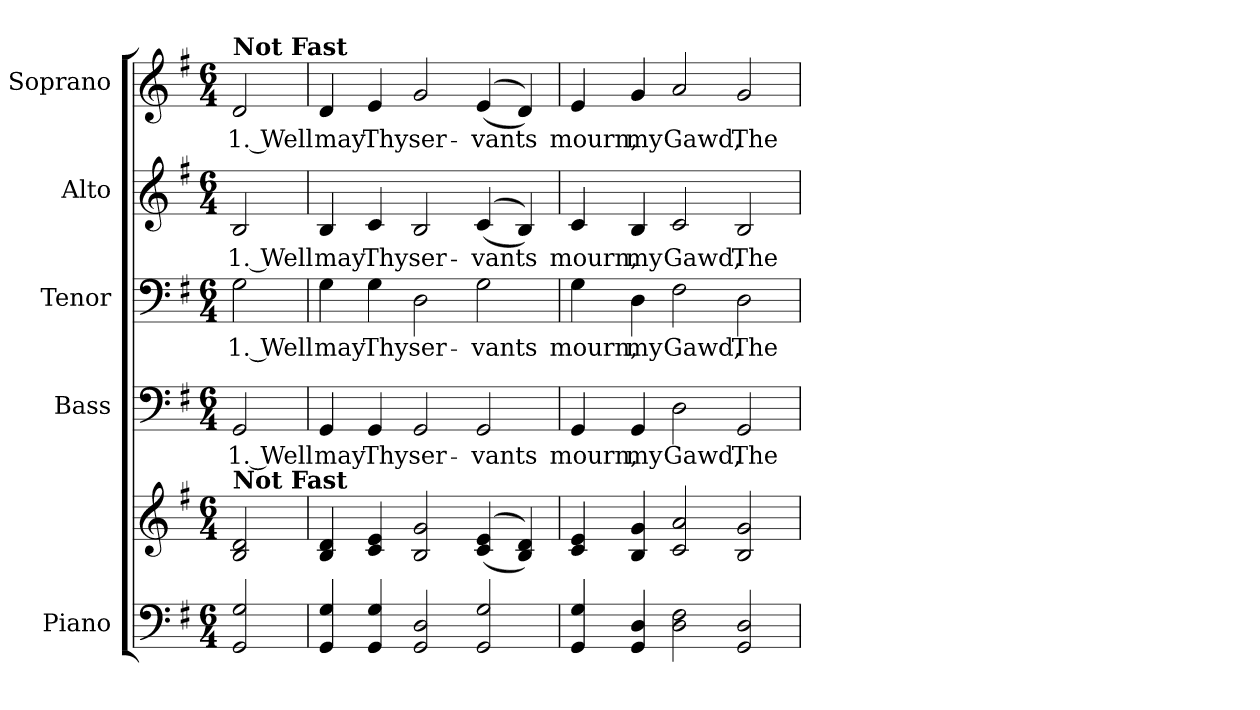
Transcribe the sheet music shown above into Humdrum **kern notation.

**kern	**kern	**kern	**text	**kern	**text	**kern	**text	**kern	**text
*part5	*part5	*part4	*part4	*part3	*part3	*part2	*part2	*part1	*part1
*staff6	*staff5	*staff4	*staff4	*staff3	*staff3	*staff2	*staff2	*staff1	*staff1
*I"Piano	*	*I"Bass	*	*I"Tenor	*	*I"Alto	*	*I"Soprano	*
*I'Pno.	*	*I'B.	*	*I'T.	*	*I'A.	*	*I'S.	*
!!LO:PB:g=z
*clefF4	*clefG2	*clefF4	*	*clefF4	*	*clefG2	*	*clefG2	*
*k[f#]	*k[f#]	*k[f#]	*	*k[f#]	*	*k[f#]	*	*k[f#]	*
*G:	*G:	*G:	*	*G:	*	*G:	*	*G:	*
*M6/4	*M6/4	*M6/4	*	*M6/4	*	*M6/4	*	*M6/4	*
*MM150	*MM150	*MM150	*	*MM150	*	*MM150	*	*MM150	*
=1	=1	=1	=1	=1	=1	=1	=1	=1	=1
!	!	!	!LO:LY:b:color=#000000	!	!	!	!	!	!
!	!	!	!	!	!LO:LY:b:color=#000000	!	!	!	!
!	!	!	!	!	!	!	!LO:LY:b:color=#000000	!	!
!	!	!	!	!	!	!	!	!LO:TX:a:B:t=Not Fast	!
!	!LO:TX:a:B:t=Not Fast	!	!	!	!	!	!	!	!
!	!	!	!	!	!	!	!	!	!LO:LY:b:color=#000000
2GGi/ 2Gi	2Bi/ 2di	2GGi/	1. Well	2Gi\	1. Well	2Bi/	1. Well	2di/	1. Well
=2	=2	=2	=2	=2	=2	=2	=2	=2	=2
!	!	!	!LO:LY:b:color=#000000	!	!	!	!	!	!
!	!	!	!	!	!LO:LY:b:color=#000000	!	!	!	!
!	!	!	!	!	!	!	!LO:LY:b:color=#000000	!	!
!	!	!	!	!	!	!	!	!	!LO:LY:b:color=#000000
4GGi/ 4Gi	4Bi/ 4di	4GGi/	may	4Gi\	may	4Bi/	may	4di/	may
!	!	!	!LO:LY:b:color=#000000	!	!	!	!	!	!
!	!	!	!	!	!LO:LY:b:color=#000000	!	!	!	!
!	!	!	!	!	!	!	!LO:LY:b:color=#000000	!	!
!	!	!	!	!	!	!	!	!	!LO:LY:b:color=#000000
4GGi/ 4Gi	4ci/ 4ei	4GGi/	Thy	4Gi\	Thy	4ci/	Thy	4ei/	Thy
!	!	!	!LO:LY:b:color=#000000	!	!	!	!	!	!
!	!	!	!	!	!LO:LY:b:color=#000000	!	!	!	!
!	!	!	!	!	!	!	!LO:LY:b:color=#000000	!	!
!	!	!	!	!	!	!	!	!	!LO:LY:b:color=#000000
2GGi/ 2Di	2Bi/ 2gi	2GGi/	ser-	2Di\	ser-	2Bi/	ser-	2gi/	ser-
!	!	!	!LO:LY:b:color=#000000	!	!	!	!	!	!
!	!	!	!	!	!LO:LY:b:color=#000000	!	!	!	!
!	!	!	!	!	!	!	!LO:LY:b:color=#000000	!	!
!	!	!	!	!	!	!	!	!	!LO:LY:b:color=#000000
2GGi/ 2Gi	((4ci/ 4ei	2GGi/	-vants	2Gi\	-vants	((4ci/	-vants	((4ei/	-vants
.	4Bi/ 4di))	.	.	.	.	4Bi/))	.	4di/))	.
!!LO:PB:g=z
=3	=3	=3	=3	=3	=3	=3	=3	=3	=3
!	!	!	!LO:LY:b:color=#000000	!	!	!	!	!	!
!	!	!	!	!	!LO:LY:b:color=#000000	!	!	!	!
!	!	!	!	!	!	!	!LO:LY:b:color=#000000	!	!
!	!	!	!	!	!	!	!	!	!LO:LY:b:color=#000000
4GGi/ 4Gi	4ci/ 4ei	4GGi/	mourn,	4Gi\	mourn,	4ci/	mourn,	4ei/	mourn,
!	!	!	!LO:LY:b:color=#000000	!	!	!	!	!	!
!	!	!	!	!	!LO:LY:b:color=#000000	!	!	!	!
!	!	!	!	!	!	!	!LO:LY:b:color=#000000	!	!
!	!	!	!	!	!	!	!	!	!LO:LY:b:color=#000000
4GGi/ 4Di	4Bi/ 4gi	4GGi/	my	4Di\	my	4Bi/	my	4gi/	my
!	!	!	!LO:LY:b:color=#000000	!	!	!	!	!	!
!	!	!	!	!	!LO:LY:b:color=#000000	!	!	!	!
!	!	!	!	!	!	!	!LO:LY:b:color=#000000	!	!
!	!	!	!	!	!	!	!	!	!LO:LY:b:color=#000000
2Di\ 2F#i	2ci/ 2ai	2Di\	Gawd,	2F#i\	Gawd,	2ci/	Gawd,	2ai/	Gawd,
!	!	!	!LO:LY:b:color=#000000	!	!	!	!	!	!
!	!	!	!	!	!LO:LY:b:color=#000000	!	!	!	!
!	!	!	!	!	!	!	!LO:LY:b:color=#000000	!	!
!	!	!	!	!	!	!	!	!	!LO:LY:b:color=#000000
2GGi/ 2Di	2Bi/ 2gi	2GGi/	The	2Di\	The	2Bi/	The	2gi/	The
=	=	=	=	=	=	=	=	=	=
*-	*-	*-	*-	*-	*-	*-	*-	*-	*-
